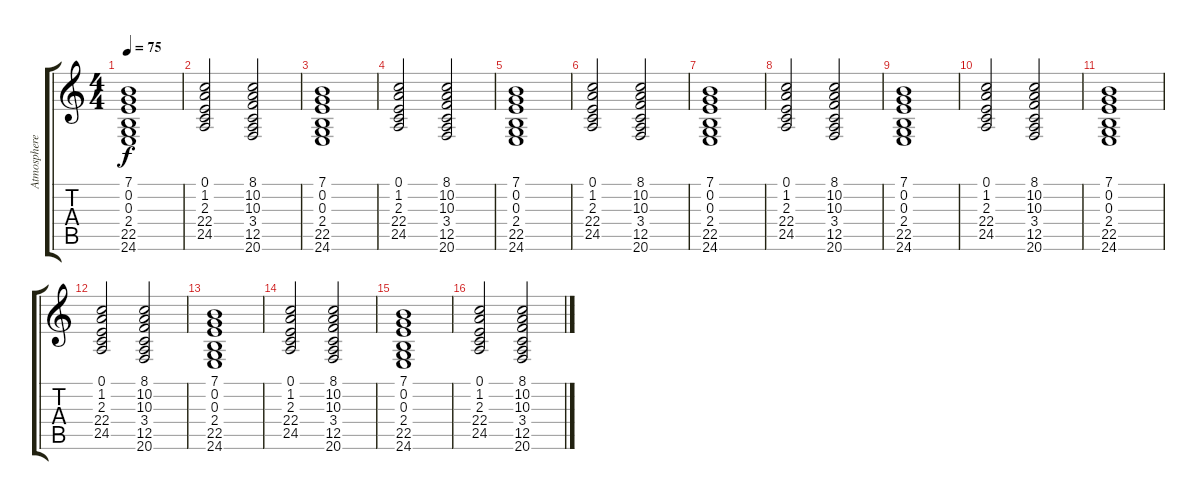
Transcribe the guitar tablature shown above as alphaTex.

\track ("Atmosphere" "Atmosphere") {instrument pad2warm}
\staff {score tabs}
\tuning (E4 B3 G3 D3 A2 E2) {hide}
\ts (4 4)
\tempo 75
\clef g2
\ks c
(7.1 0.2 0.3 2.4 22.5 24.6).1{dy f} |
(0.1 1.2 2.3 22.4 24.5).2 (8.1 10.2 10.3 3.4 12.5 20.6).2 |
(7.1 0.2 0.3 2.4 22.5 24.6).1 |
(0.1 1.2 2.3 22.4 24.5).2 (8.1 10.2 10.3 3.4 12.5 20.6).2 |
(7.1 0.2 0.3 2.4 22.5 24.6).1 |
(0.1 1.2 2.3 22.4 24.5).2 (8.1 10.2 10.3 3.4 12.5 20.6).2 |
(7.1 0.2 0.3 2.4 22.5 24.6).1 |
(0.1 1.2 2.3 22.4 24.5).2 (8.1 10.2 10.3 3.4 12.5 20.6).2 |
(7.1 0.2 0.3 2.4 22.5 24.6).1 |
(0.1 1.2 2.3 22.4 24.5).2 (8.1 10.2 10.3 3.4 12.5 20.6).2 |
(7.1 0.2 0.3 2.4 22.5 24.6).1 |
(0.1 1.2 2.3 22.4 24.5).2 (8.1 10.2 10.3 3.4 12.5 20.6).2 |
(7.1 0.2 0.3 2.4 22.5 24.6).1 |
(0.1 1.2 2.3 22.4 24.5).2 (8.1 10.2 10.3 3.4 12.5 20.6).2 |
(7.1 0.2 0.3 2.4 22.5 24.6).1 |
(0.1 1.2 2.3 22.4 24.5).2 (8.1 10.2 10.3 3.4 12.5 20.6).2
